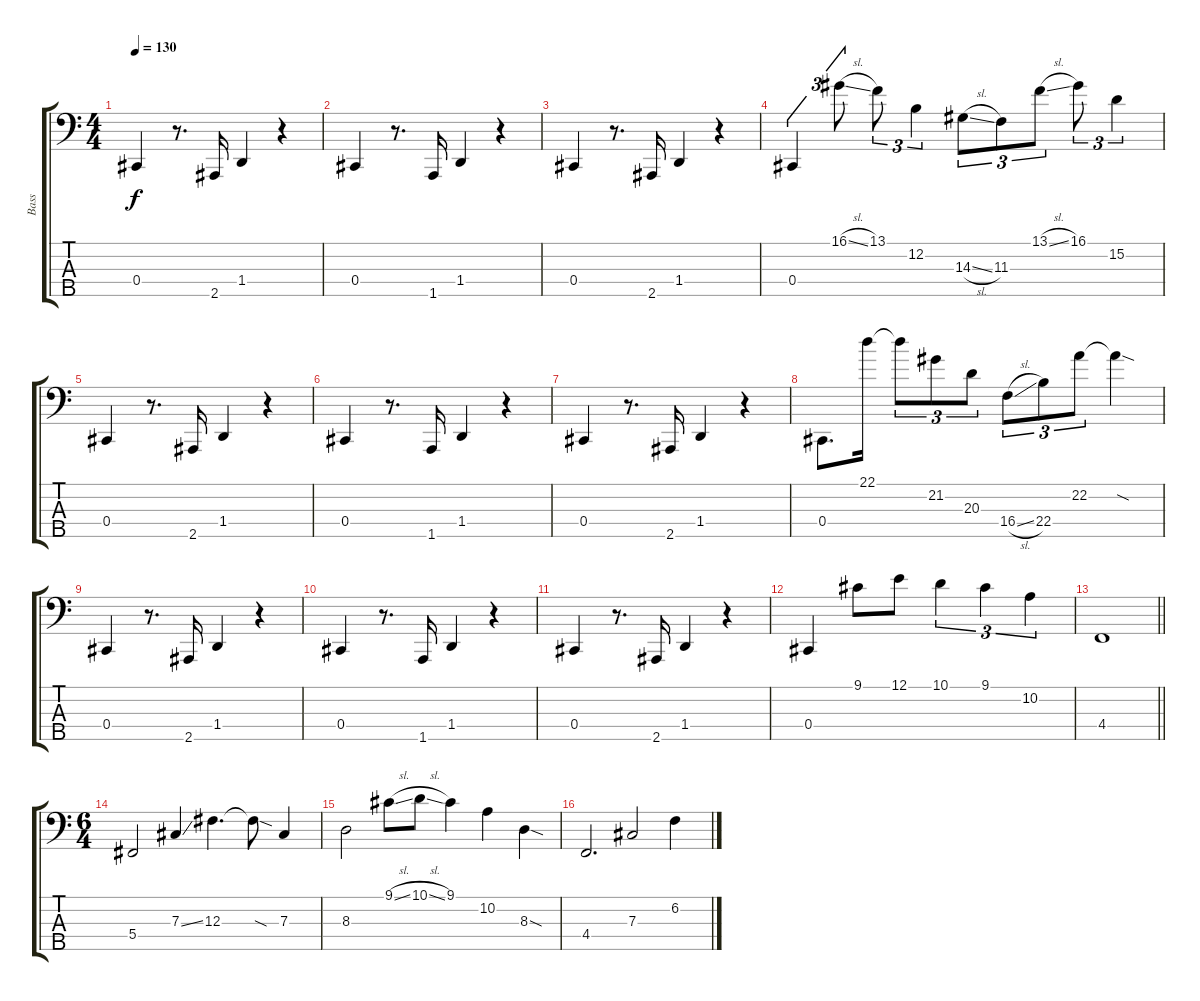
\track ("Bass" "Bass") {instrument electricbassfinger}
\staff {score tabs}
\tuning (E2 B1 Gb1 Db1 Ab0) {hide}
\ts (4 4)
\tempo 130
\clef f4
\ks c
0.4.4{dy f} r.8{d} 2.5.16 1.4.4 r.4 |
0.4.4 r.8{d} 1.5.16 1.4.4 r.4 |
0.4.4 r.8{d} 2.5.16 1.4.4 r.4 |
0.4.4{tu (3 2)} 16.1{sl}.8{tu (3 2)} 13.1.8{tu (3 2)} 12.2.4{tu (3 2)} 14.3{sl}.8{tu (3 2)} 11.3.8{tu (3 2)} 13.1{sl}.8{tu (3 2)} 16.1.8{tu (3 2)} 15.2.4{tu (3 2)} |
0.4.4 r.8{d} 2.5.16 1.4.4 r.4 |
0.4.4 r.8{d} 1.5.16 1.4.4 r.4 |
0.4.4 r.8{d} 2.5.16 1.4.4 r.4 |
0.4.8{d} 22.1.16 22.1{t}.8{tu (3 2)} 21.2.8{tu (3 2)} 20.3.8{tu (3 2)} 16.4{sl}.8{tu (3 2)} 22.4.8{tu (3 2)} 22.2.8{tu (3 2)} 22.2{sod t}.4 |
0.4.4 r.8{d} 2.5.16 1.4.4 r.4 |
0.4.4 r.8{d} 1.5.16 1.4.4 r.4 |
0.4.4 r.8{d} 2.5.16 1.4.4 r.4 |
0.4.4 9.1.8 12.1.8 10.1.4{tu (3 2)} 9.1.4{tu (3 2)} 10.2.4{tu (3 2)} |
\barLineRight lightlight
4.4.1 |
\ts (6 4)
5.4.2{instrument fretlessbass} 7.3{ss}.4 12.3.4{d} 12.3{sod t}.8 7.3.4 |
8.3.2 9.1{sl}.8 10.1{sl}.8 9.1.4 10.2.4 8.3{sod}.4 |
4.4.2{d} 7.3.2 6.2.4
